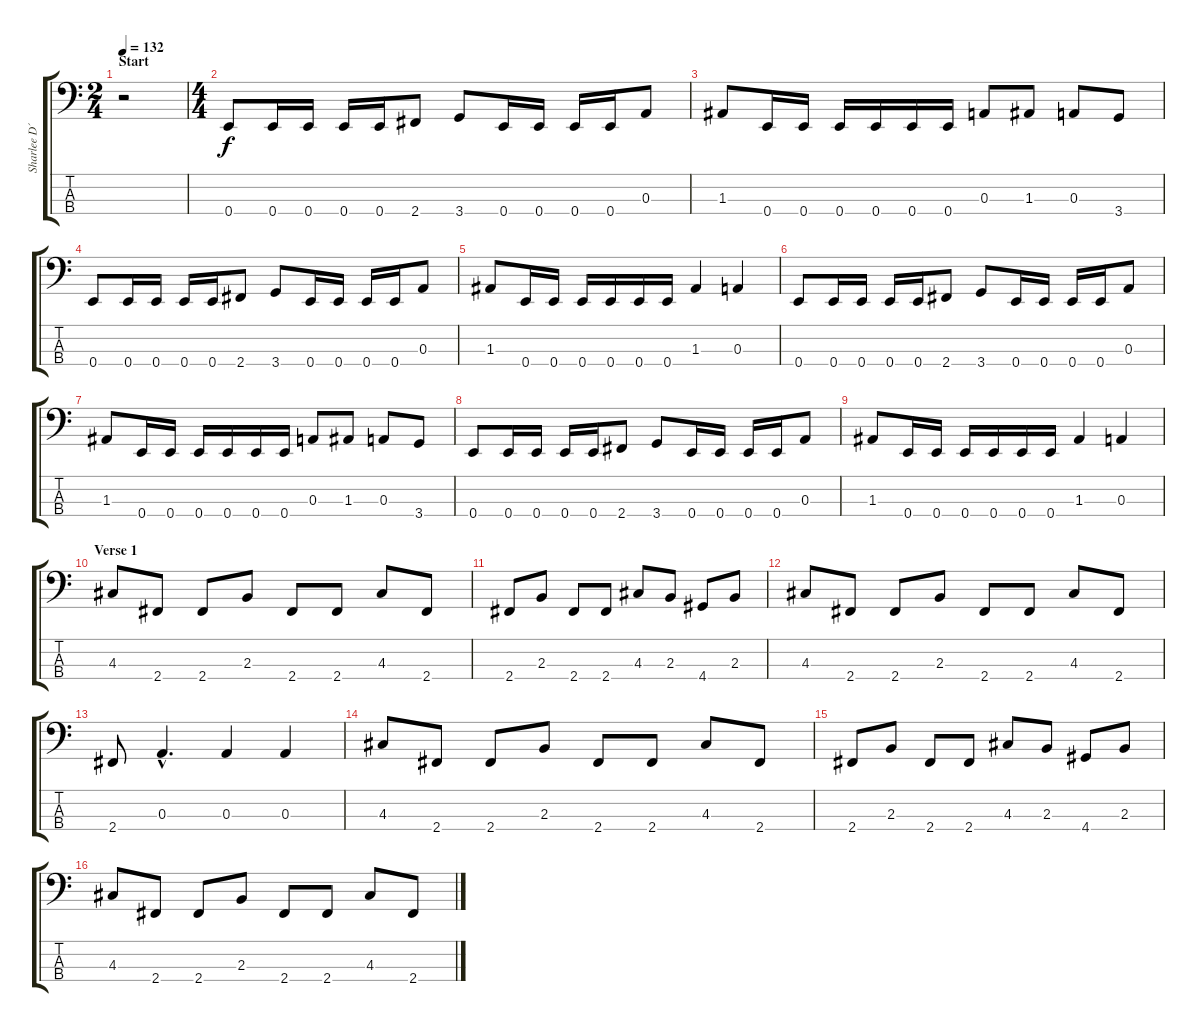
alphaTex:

\track ("Sharlee D´Angelo" "Sharlee D´") {instrument electricbasspick}
\staff {score tabs}
\tuning (G2 D2 A1 E1) {hide}
\ts (2 4)
\section ("" "Start")
\tempo 132
\clef f4
\ks c
r.2{dy f instrument electricbasspick} |
\ts (4 4)
0.4.8 0.4.16 0.4.16 0.4.16 0.4.16 2.4.8 3.4.8 0.4.16 0.4.16 0.4.16 0.4.16 0.3.8 |
1.3.8 0.4.16 0.4.16 0.4.16 0.4.16 0.4.16 0.4.16 0.3.8 1.3.8 0.3.8 3.4.8 |
0.4.8 0.4.16 0.4.16 0.4.16 0.4.16 2.4.8 3.4.8 0.4.16 0.4.16 0.4.16 0.4.16 0.3.8 |
1.3.8 0.4.16 0.4.16 0.4.16 0.4.16 0.4.16 0.4.16 1.3.4 0.3.4 |
0.4.8 0.4.16 0.4.16 0.4.16 0.4.16 2.4.8 3.4.8 0.4.16 0.4.16 0.4.16 0.4.16 0.3.8 |
1.3.8 0.4.16 0.4.16 0.4.16 0.4.16 0.4.16 0.4.16 0.3.8 1.3.8 0.3.8 3.4.8 |
0.4.8 0.4.16 0.4.16 0.4.16 0.4.16 2.4.8 3.4.8 0.4.16 0.4.16 0.4.16 0.4.16 0.3.8 |
1.3.8 0.4.16 0.4.16 0.4.16 0.4.16 0.4.16 0.4.16 1.3.4 0.3.4 |
\section ("" "Verse 1")
4.3.8 2.4.8 2.4.8 2.3.8 2.4.8 2.4.8 4.3.8 2.4.8 |
2.4.8 2.3.8 2.4.8 2.4.8 4.3.8 2.3.8 4.4.8 2.3.8 |
4.3.8 2.4.8 2.4.8 2.3.8 2.4.8 2.4.8 4.3.8 2.4.8 |
2.4.8 0.3{hac}.4{d} 0.3.4 0.3.4 |
4.3.8 2.4.8 2.4.8 2.3.8 2.4.8 2.4.8 4.3.8 2.4.8 |
2.4.8 2.3.8 2.4.8 2.4.8 4.3.8 2.3.8 4.4.8 2.3.8 |
4.3.8 2.4.8 2.4.8 2.3.8 2.4.8 2.4.8 4.3.8 2.4.8
